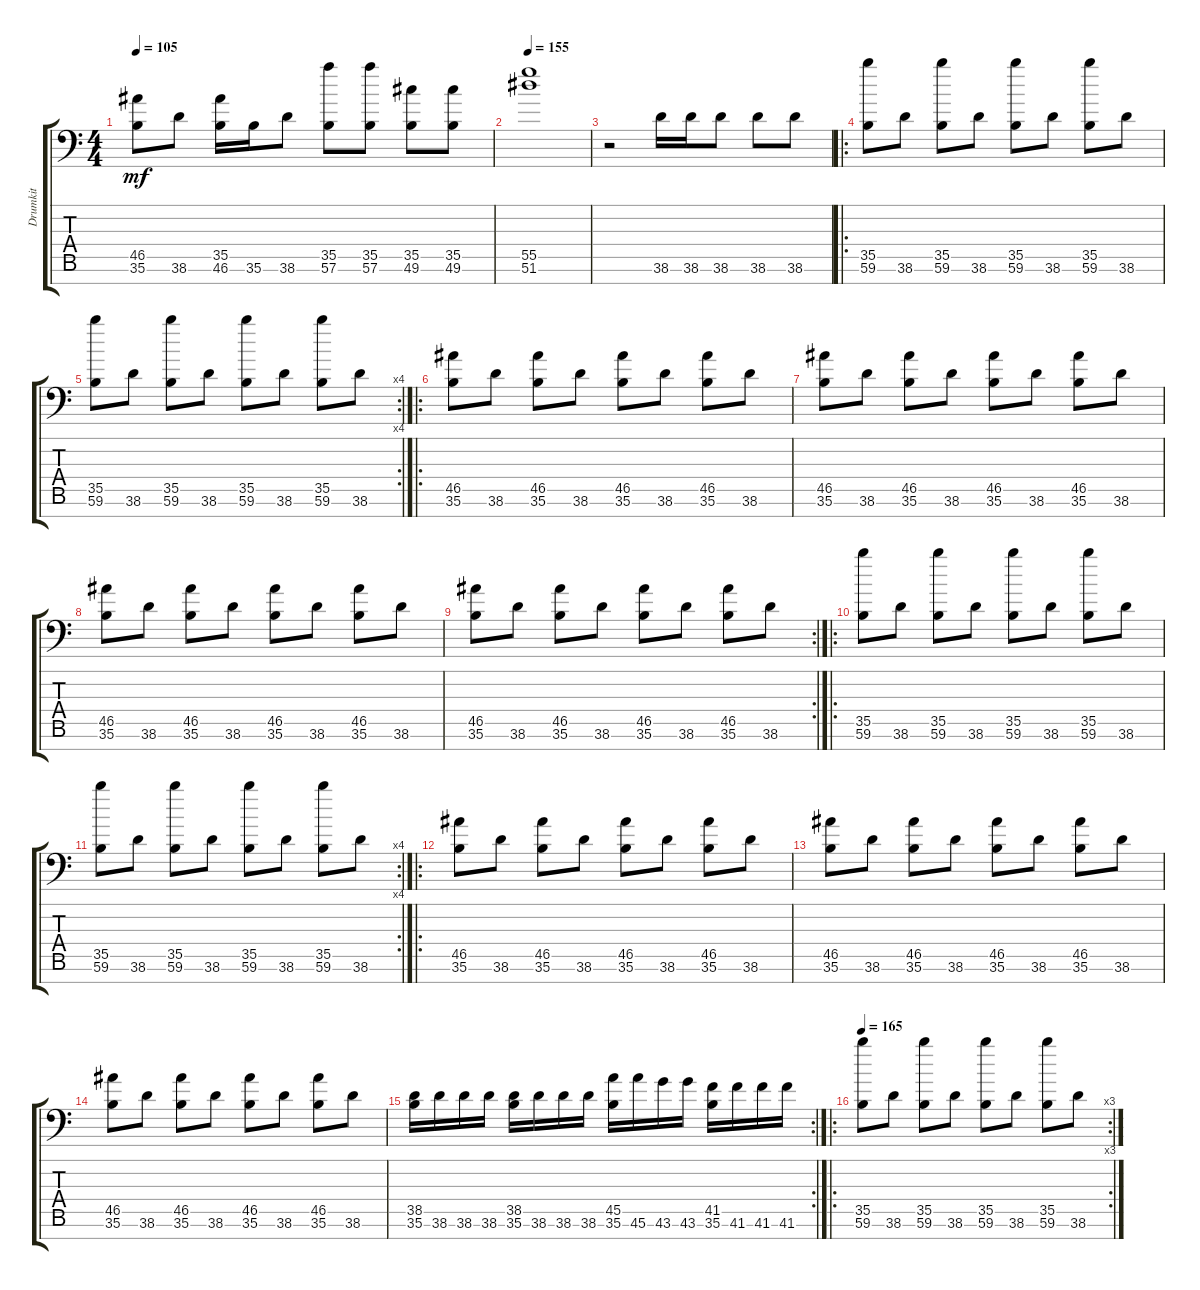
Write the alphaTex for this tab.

\track ("Drumkit" "Drumkit") {instrument acousticgrandpiano}
\staff {score tabs}
\tuning (C-1 C-1 C-1 C-1 C-1 C-1 C-1) {hide}
\ts (4 4)
\tempo 105
\clef f4
\ks c
(46.5 35.6).8{dy mf} 38.6.8 (35.5 46.6).16 35.6.16 38.6.8 (35.5 57.6).8 (35.5 57.6).8 (35.5 49.6).8 (35.5 49.6).8 |
\tempo 155
(55.5 51.6).1 |
r.2 38.6.16 38.6.16 38.6.8 38.6.8 38.6.8 |
\ro
(35.5 59.6).8 38.6.8 (35.5 59.6).8 38.6.8 (35.5 59.6).8 38.6.8 (35.5 59.6).8 38.6.8 |
\rc 4
(35.5 59.6).8 38.6.8 (35.5 59.6).8 38.6.8 (35.5 59.6).8 38.6.8 (35.5 59.6).8 38.6.8 |
\ro
(46.5 35.6).8 38.6.8 (46.5 35.6).8 38.6.8 (46.5 35.6).8 38.6.8 (46.5 35.6).8 38.6.8 |
(46.5 35.6).8 38.6.8 (46.5 35.6).8 38.6.8 (46.5 35.6).8 38.6.8 (46.5 35.6).8 38.6.8 |
(46.5 35.6).8 38.6.8 (46.5 35.6).8 38.6.8 (46.5 35.6).8 38.6.8 (46.5 35.6).8 38.6.8 |
\rc 2
(46.5 35.6).8 38.6.8 (46.5 35.6).8 38.6.8 (46.5 35.6).8 38.6.8 (46.5 35.6).8 38.6.8 |
\ro
(35.5 59.6).8 38.6.8 (35.5 59.6).8 38.6.8 (35.5 59.6).8 38.6.8 (35.5 59.6).8 38.6.8 |
\rc 4
(35.5 59.6).8 38.6.8 (35.5 59.6).8 38.6.8 (35.5 59.6).8 38.6.8 (35.5 59.6).8 38.6.8 |
\ro
(46.5 35.6).8 38.6.8 (46.5 35.6).8 38.6.8 (46.5 35.6).8 38.6.8 (46.5 35.6).8 38.6.8 |
(46.5 35.6).8 38.6.8 (46.5 35.6).8 38.6.8 (46.5 35.6).8 38.6.8 (46.5 35.6).8 38.6.8 |
(46.5 35.6).8 38.6.8 (46.5 35.6).8 38.6.8 (46.5 35.6).8 38.6.8 (46.5 35.6).8 38.6.8 |
\rc 2
(38.5 35.6).16 38.6.16 38.6.16 38.6.16 (38.5 35.6).16 38.6.16 38.6.16 38.6.16 (45.5 35.6).16 45.6.16 43.6.16 43.6.16 (41.5 35.6).16 41.6.16 41.6.16 41.6.16 |
\ro
\rc 3
\tempo 165
(35.5 59.6).8 38.6.8 (35.5 59.6).8 38.6.8 (35.5 59.6).8 38.6.8 (35.5 59.6).8 38.6.8
